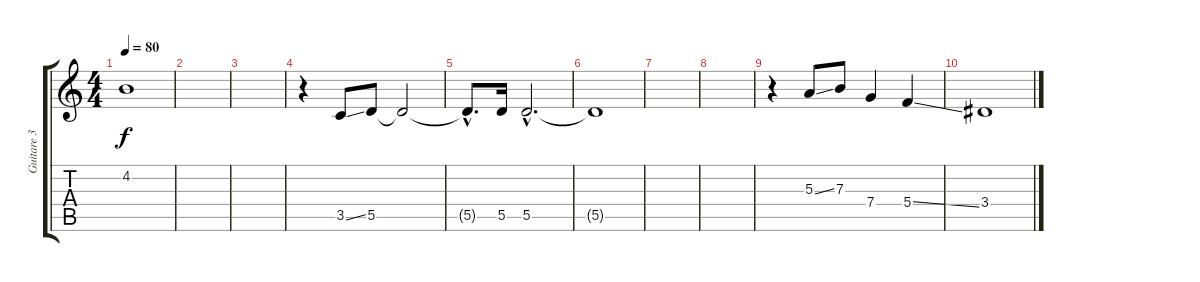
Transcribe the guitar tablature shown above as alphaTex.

\track ("Guitare 3" "Guitare 3") {instrument acousticguitarsteel}
\staff {score tabs}
\tuning (A3 G3 E3 C3 A2 C2) {hide}
\ts (4 4)
\tempo 80
\clef g2
\ks c
4.2.1{dy f} |
|
|
r.4 3.5{ss}.8 5.5.8 5.5{t}.2 |
5.5{hac t}.8{d} 5.5.16 5.5{hac}.2{d} |
5.5{t}.1 |
|
|
r.4 5.3{ss}.8 7.3.8 7.4.4 5.4{ss}.4 |
3.4.1
